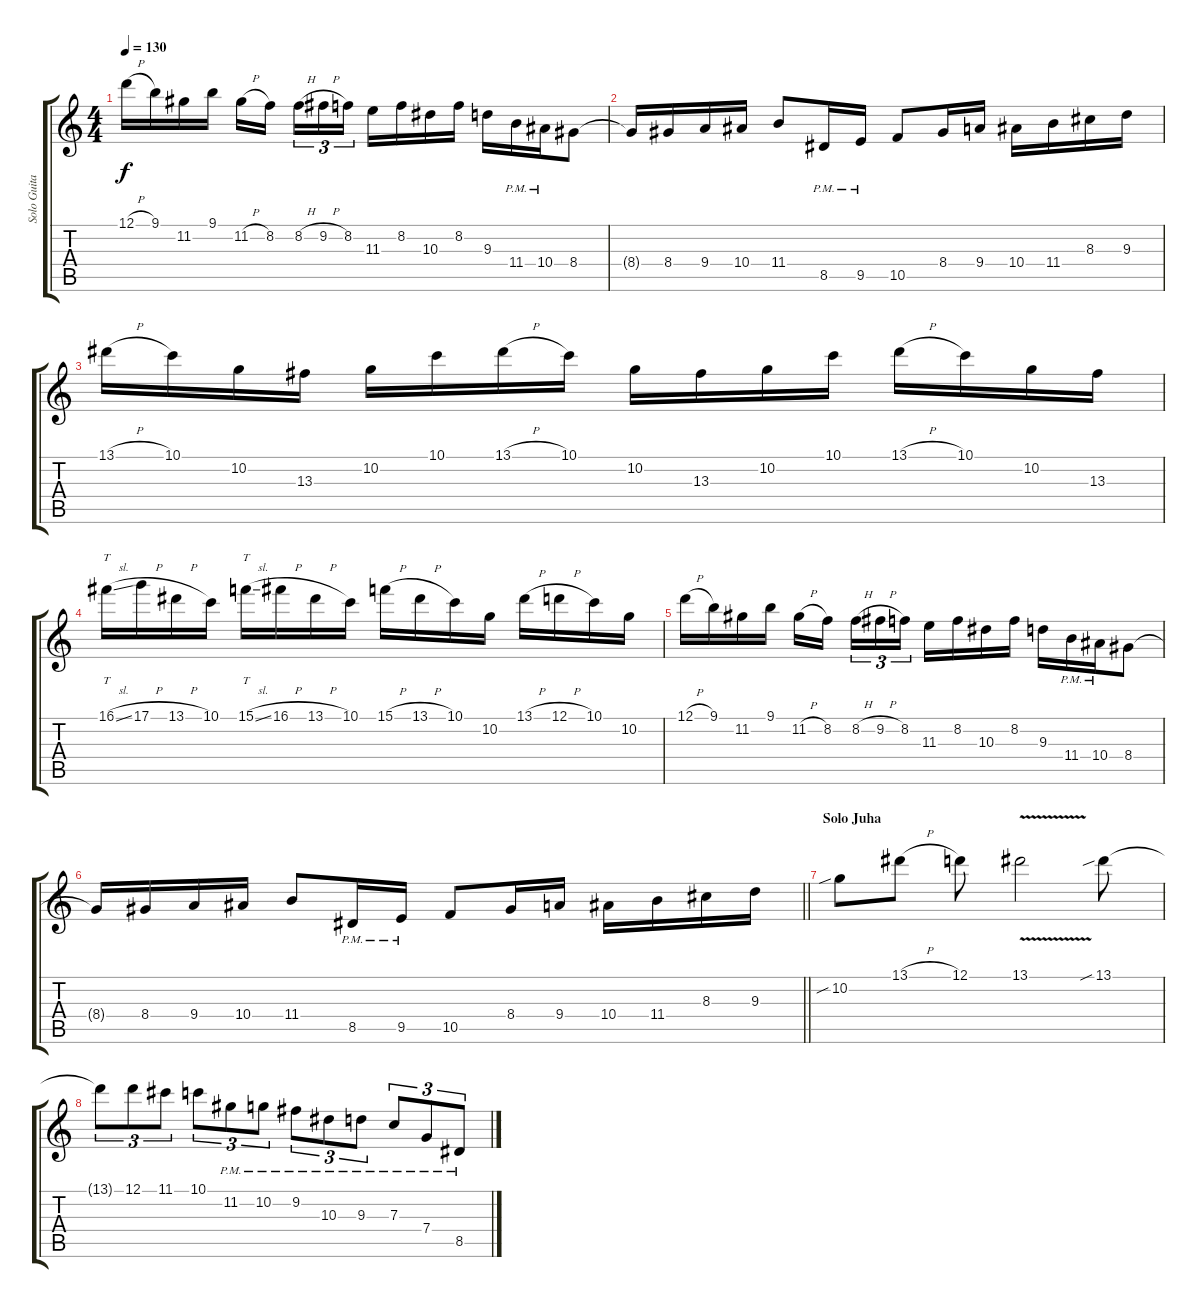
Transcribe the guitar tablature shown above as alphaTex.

\track ("Solo Guitar (Juha)" "Solo Guita") {instrument distortionguitar}
\staff {score tabs}
\tuning (D4 A3 F3 C3 G2 D2) {hide}
\ts (4 4)
\tempo 130
\clef g2
\ks c
12.1{h}.16{dy f} 9.1.16 11.2.16 9.1.16 11.2{h}.16 8.2.16{beam splitsecondary} 8.2{h}.16{tu (3 2)} 9.2{h}.16{tu (3 2)} 8.2.16{tu (3 2)} 11.3.16 8.2.16 10.3.16 8.2.16 9.3.16 11.4{pm}.16 10.4{pm}.16 8.4.8 |
8.4{t}.16 8.4.16 9.4.16 10.4.16 11.4.8 8.5{pm}.16 9.5{pm}.16 10.5.8 8.4.16 9.4.16 10.4.16 11.4.16 8.3.16 9.3.16 |
13.1{h}.16 10.1.16 10.2.16 13.3.16 10.2.16 10.1.16 13.1{h}.16 10.1.16 10.2.16 13.3.16 10.2.16 10.1.16 13.1{h}.16 10.1.16 10.2.16 13.3.16 |
16.1{sl}.16{tt} 17.1{h}.16 13.1{h}.16 10.1.16 15.1{sl}.16{tt} 16.1{h}.16 13.1{h}.16 10.1.16 15.1{h}.16 13.1{h}.16 10.1.16 10.2.16 13.1{h}.16 12.1{h}.16 10.1.16 10.2.16 |
12.1{h}.16 9.1.16 11.2.16 9.1.16 11.2{h}.16 8.2.16{beam splitsecondary} 8.2{h}.16{tu (3 2)} 9.2{h}.16{tu (3 2)} 8.2.16{tu (3 2)} 11.3.16 8.2.16 10.3.16 8.2.16 9.3.16 11.4{pm}.16 10.4{pm}.16 8.4.8 |
\barLineRight lightlight
8.4{t}.16 8.4.16 9.4.16 10.4.16 11.4.8 8.5{pm}.16 9.5{pm}.16 10.5.8 8.4.16 9.4.16 10.4.16 11.4.16 8.3.16 9.3.16 |
\section ("" "Solo Juha")
10.2{sib}.8 13.1{h}.8 12.1.8 13.1{v}.2 13.1{sib}.8 |
13.1{t}.8{tu (3 2)} 12.1.8{tu (3 2)} 11.1.8{tu (3 2)} 10.1.8{tu (3 2)} 11.2{pm}.8{tu (3 2)} 10.2{pm}.8{tu (3 2)} 9.2{pm}.8{tu (3 2)} 10.3{pm}.8{tu (3 2)} 9.3{pm}.8{tu (3 2)} 7.3{pm}.8{tu (3 2)} 7.4{pm}.8{tu (3 2)} 8.5{pm}.8{tu (3 2)}
